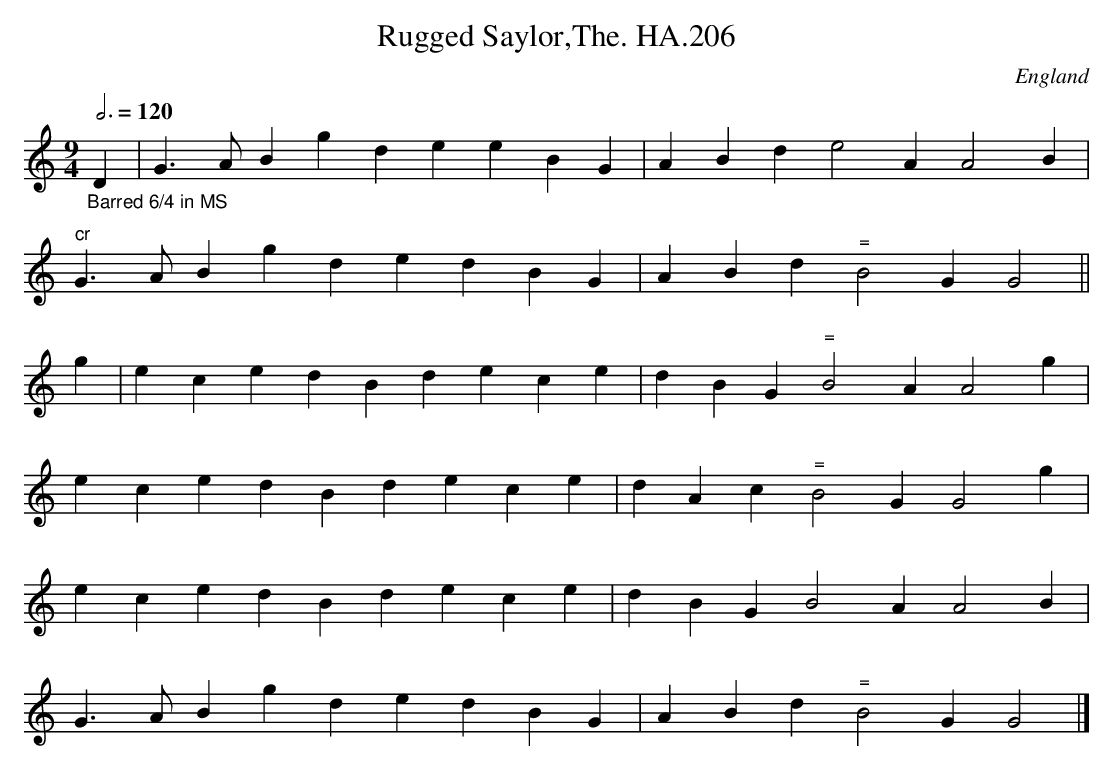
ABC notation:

X:1
T:Rugged Saylor,The. HA.206
L:1/4
M:9/4
O:England
Q:3/4=120
K:C
"_Barred 6/4 in MS"D|G3/2A/2B gde eBG|ABd e2A A2B|!
"^cr"G3/2A/2B gde dBG|ABd "^="B2G G2||!
g|ece dBd ece|dBG "^="B2A A2g|!
ece dBd ece|dAc "^="B2G G2g|!
ece dBd ece|dBG B2A A2B|!
G3/2A/2B gde dBG| ABd "^="B2G G2|]
